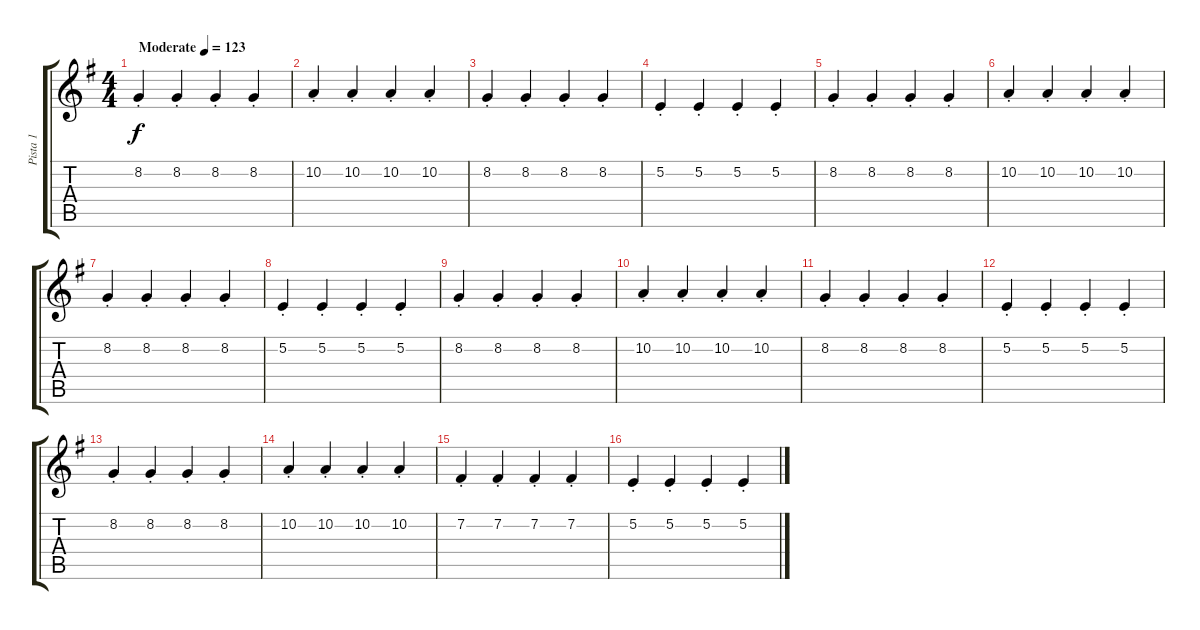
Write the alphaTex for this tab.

\track ("Pista 1" "Pista 1") {instrument flute}
\staff {score tabs}
\tuning (E4 B3 G3 D3 A2 E2) {hide}
\ts (4 4)
\tempo (123 "Moderate")
\clef g2
\ks g
8.2{st}.4{dy f instrument flute} 8.2{st}.4 8.2{st}.4 8.2{st}.4 |
10.2{st}.4 10.2{st}.4 10.2{st}.4 10.2{st}.4 |
8.2{st}.4 8.2{st}.4 8.2{st}.4 8.2{st}.4 |
5.2{st}.4 5.2{st}.4 5.2{st}.4 5.2{st}.4 |
8.2{st}.4 8.2{st}.4 8.2{st}.4 8.2{st}.4 |
10.2{st}.4 10.2{st}.4 10.2{st}.4 10.2{st}.4 |
8.2{st}.4 8.2{st}.4 8.2{st}.4 8.2{st}.4 |
5.2{st}.4 5.2{st}.4 5.2{st}.4 5.2{st}.4 |
8.2{st}.4 8.2{st}.4 8.2{st}.4 8.2{st}.4 |
10.2{st}.4 10.2{st}.4 10.2{st}.4 10.2{st}.4 |
8.2{st}.4 8.2{st}.4 8.2{st}.4 8.2{st}.4 |
5.2{st}.4 5.2{st}.4 5.2{st}.4 5.2{st}.4 |
8.2{st}.4 8.2{st}.4 8.2{st}.4 8.2{st}.4 |
10.2{st}.4 10.2{st}.4 10.2{st}.4 10.2{st}.4 |
7.2{st}.4 7.2{st}.4 7.2{st}.4 7.2{st}.4 |
5.2{st}.4 5.2{st}.4 5.2{st}.4 5.2{st}.4
